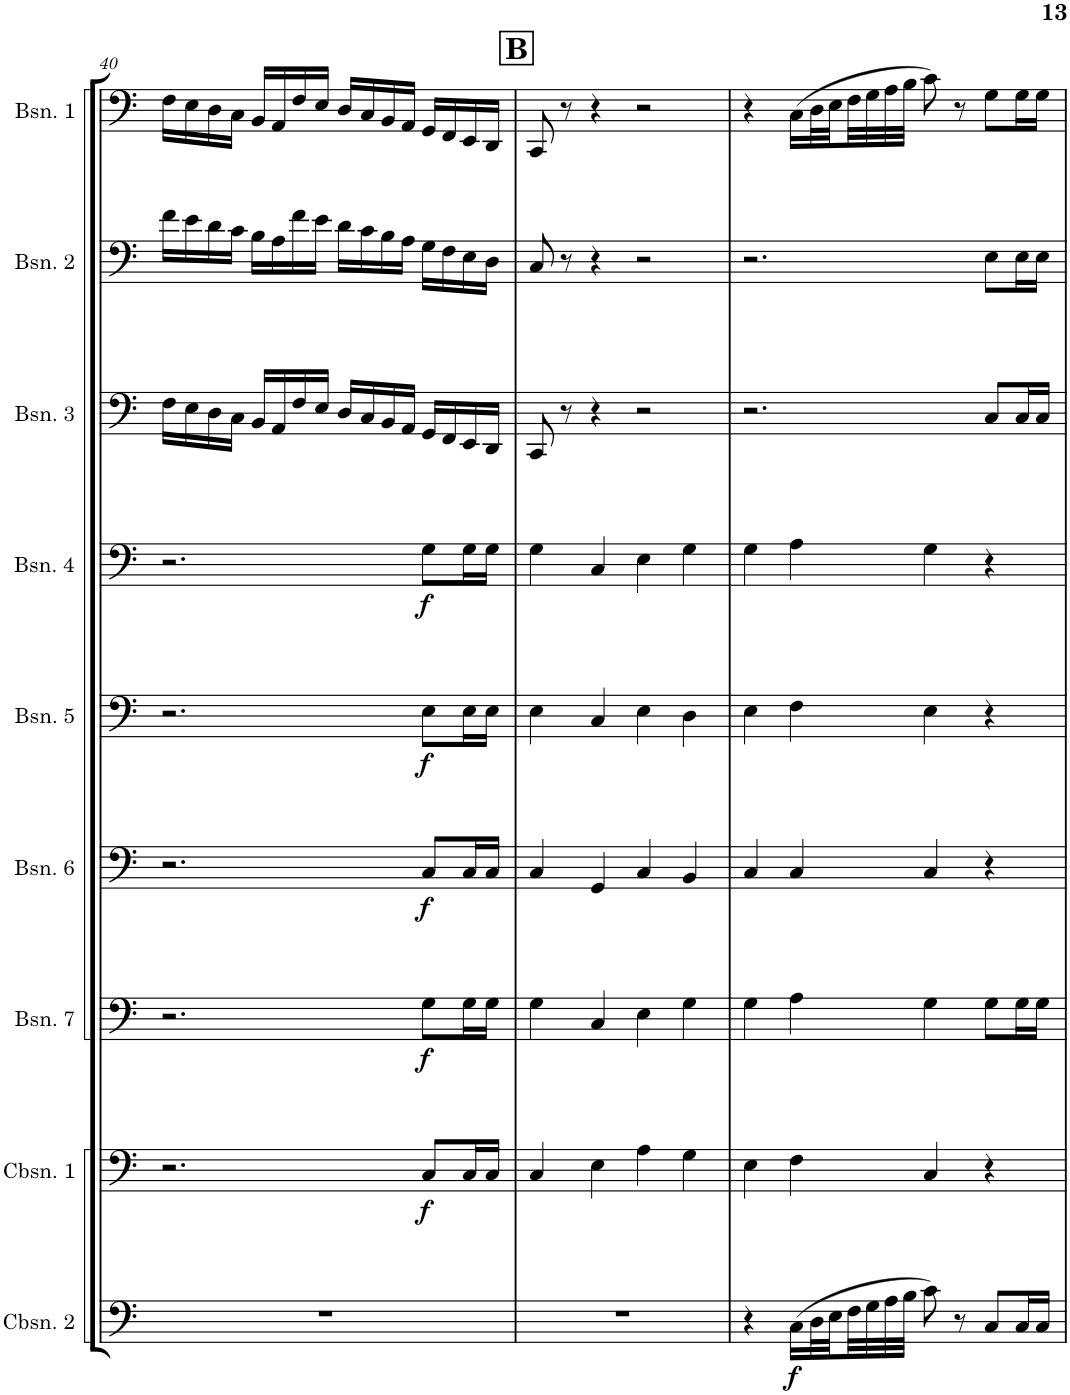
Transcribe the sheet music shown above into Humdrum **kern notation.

**kern	**dynam	**kern	**dynam	**kern	**dynam	**kern	**dynam	**kern	**dynam	**kern	**dynam	**kern	**kern	**kern
*part9	*part9	*part8	*part8	*part7	*part7	*part6	*part6	*part5	*part5	*part4	*part4	*part3	*part2	*part1
*staff9	*staff9	*staff8	*staff8	*staff7	*staff7	*staff6	*staff6	*staff5	*staff5	*staff4	*staff4	*staff3	*staff2	*staff1
*I"Contrabassoon 2	*	*I"Contrabassoon 1	*	*I"Bassoon 7	*	*I"Bassoon 6	*	*I"Bassoon 5	*	*I"Bassoon 4	*	*I"Bassoon 3	*I"Bassoon 2	*I"Bassoon 1
*I'Cbsn. 2	*	*I'Cbsn. 1	*	*I'Bsn. 7	*	*I'Bsn. 6	*	*I'Bsn. 5	*	*I'Bsn. 4	*	*I'Bsn. 3	*I'Bsn. 2	*I'Bsn. 1
!!LO:PB:g=z
*clefF4	*	*clefF4	*	*clefF4	*	*clefF4	*	*clefF4	*	*clefF4	*	*clefF4	*clefF4	*clefF4
*Trd7c12	*	*Trd7c12	*	*	*	*	*	*	*	*	*	*	*	*
*k[]	*	*k[]	*	*k[]	*	*k[]	*	*k[]	*	*k[]	*	*k[]	*k[]	*k[]
*M4/4	*	*M4/4	*	*M4/4	*	*M4/4	*	*M4/4	*	*M4/4	*	*M4/4	*M4/4	*M4/4
=40	=40	=40	=40	=40	=40	=40	=40	=40	=40	=40	=40	=40	=40	=40
1r	.	2.r	.	2.r	.	2.r	.	2.r	.	2.r	.	16F\LL	16f\LL	16F\LL
.	.	.	.	.	.	.	.	.	.	.	.	16E\	16e\	16E\
.	.	.	.	.	.	.	.	.	.	.	.	16D\	16d\	16D\
.	.	.	.	.	.	.	.	.	.	.	.	16C\JJ	16c\JJ	16C\JJ
.	.	.	.	.	.	.	.	.	.	.	.	16BB/LL	16B\LL	16BB/LL
.	.	.	.	.	.	.	.	.	.	.	.	16AA/	16A\	16AA/
.	.	.	.	.	.	.	.	.	.	.	.	16F/	16f\	16F/
.	.	.	.	.	.	.	.	.	.	.	.	16E/JJ	16e\JJ	16E/JJ
.	.	.	.	.	.	.	.	.	.	.	.	16D/LL	16d\LL	16D/LL
.	.	.	.	.	.	.	.	.	.	.	.	16C/	16c\	16C/
.	.	.	.	.	.	.	.	.	.	.	.	16BB/	16B\	16BB/
.	.	.	.	.	.	.	.	.	.	.	.	16AA/JJ	16A\JJ	16AA/JJ
!	!	!	!LO:DY:b	!	!LO:DY:b	!	!LO:DY:b	!	!LO:DY:b	!	!LO:DY:b	!	!	!
.	.	8C/L	f	8G\L	f	8C/L	f	8E\L	f	8G\L	f	16GG/LL	16G\LL	16GG/LL
.	.	.	.	.	.	.	.	.	.	.	.	16FF/	16F\	16FF/
.	.	16C/L	.	16G\L	.	16C/L	.	16E\L	.	16G\L	.	16EE/	16E\	16EE/
.	.	16C/JJ	.	16G\JJ	.	16C/JJ	.	16E\JJ	.	16G\JJ	.	16DD/JJ	16D\JJ	16DD/JJ
!!LO:REH:place=s1:a:B:cj:fs=14:t=B
=41	=41	=41	=41	=41	=41	=41	=41	=41	=41	=41	=41	=41	=41	=41
1r	.	4C/	.	4G\	.	4C/	.	4E\	.	4G\	.	8CC/	8C/	8CC/
.	.	.	.	.	.	.	.	.	.	.	.	8r	8r	8r
.	.	4E\	.	4C/	.	4GG/	.	4C/	.	4C/	.	4r	4r	4r
.	.	4A\	.	4E\	.	4C/	.	4E\	.	4E\	.	2r	2r	2r
.	.	4G\	.	4G\	.	4BB/	.	4D\	.	4G\	.	.	.	.
=42	=42	=42	=42	=42	=42	=42	=42	=42	=42	=42	=42	=42	=42	=42
4r	.	4E\	.	4G\	.	4C/	.	4E\	.	4G\	.	2.r	2.r	4r
!	!LO:DY:b	!	!	!	!	!	!	!	!	!	!	!	!	!
(16C\LL	f	4F\	.	4A\	.	4C/	.	4F\	.	4A\	.	.	.	(16C\LL
32D\L	.	.	.	.	.	.	.	.	.	.	.	.	.	32D\L
32E\	.	.	.	.	.	.	.	.	.	.	.	.	.	32E\
32F\	.	.	.	.	.	.	.	.	.	.	.	.	.	32F\
32G\	.	.	.	.	.	.	.	.	.	.	.	.	.	32G\
32A\	.	.	.	.	.	.	.	.	.	.	.	.	.	32A\
32B\JJJ	.	.	.	.	.	.	.	.	.	.	.	.	.	32B\JJJ
8c\)	.	4C/	.	4G\	.	4C/	.	4E\	.	4G\	.	.	.	8c\)
8r	.	.	.	.	.	.	.	.	.	.	.	.	.	8r
8C/L	.	4r	.	8G\L	.	4r	.	4r	.	4r	.	8C/L	8E\L	8G\L
16C/L	.	.	.	16G\L	.	.	.	.	.	.	.	16C/L	16E\L	16G\L
16C/JJ	.	.	.	16G\JJ	.	.	.	.	.	.	.	16C/JJ	16E\JJ	16G\JJ
=	=	=	=	=	=	=	=	=	=	=	=	=	=	=
*-	*-	*-	*-	*-	*-	*-	*-	*-	*-	*-	*-	*-	*-	*-
